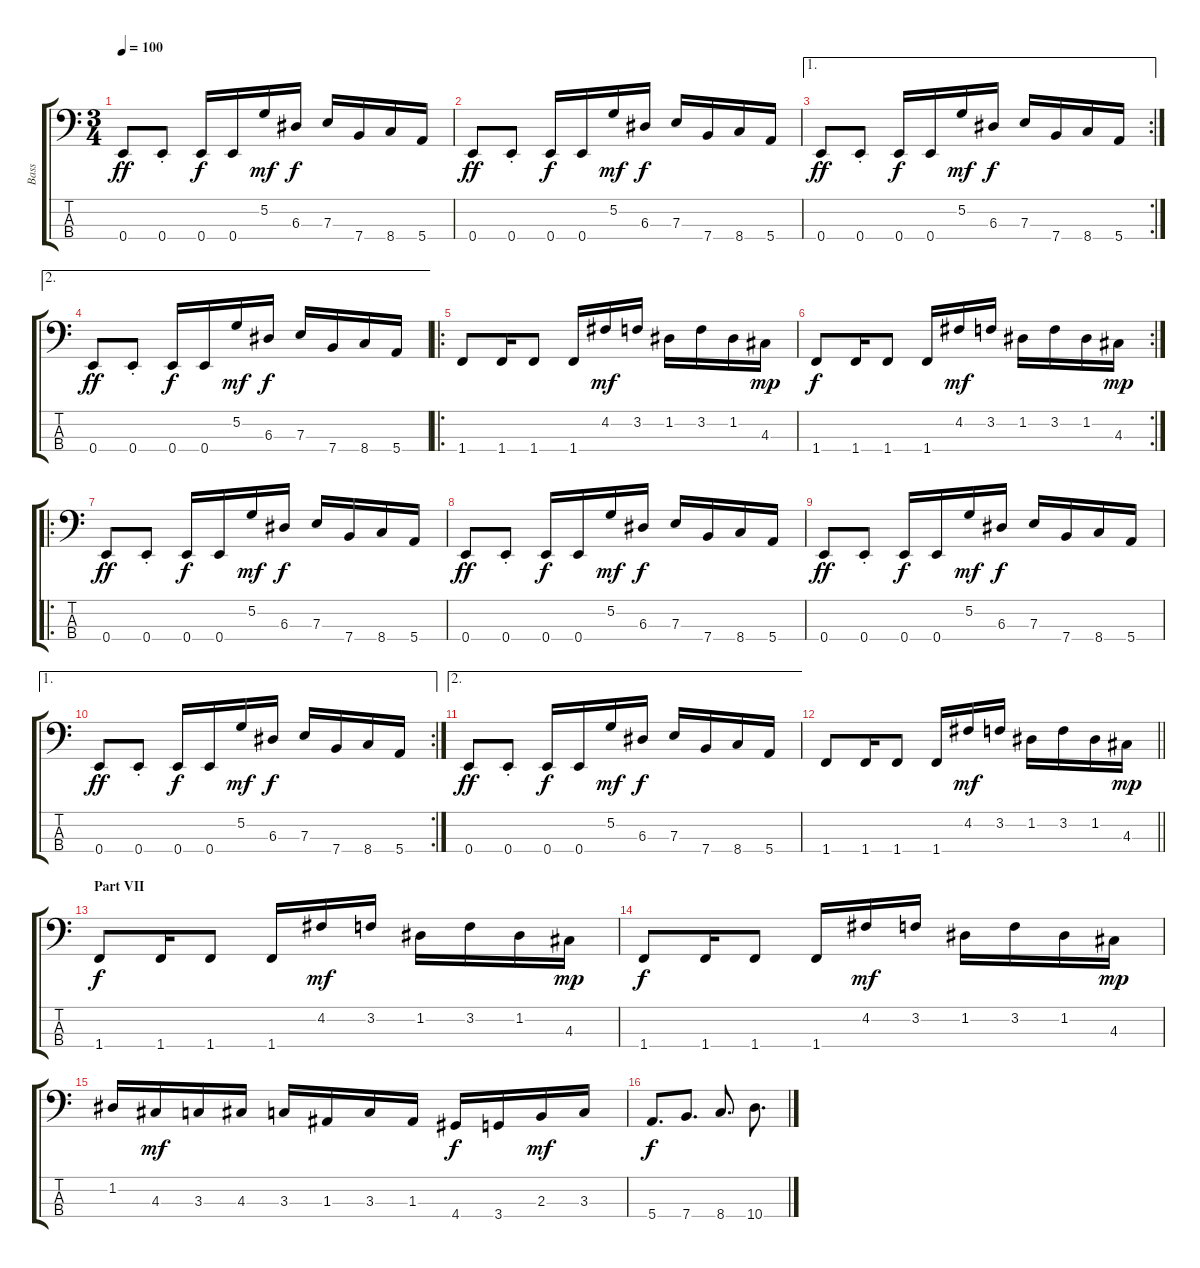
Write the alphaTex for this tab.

\track ("Bass" "Bass") {instrument electricbassfinger}
\staff {score tabs}
\tuning (G2 D2 A1 E1) {hide}
\ts (3 4)
\tempo 100
\clef f4
\ks c
0.4{st}.8{dy ff} 0.4{st}.8 0.4.16{dy f} 0.4.16 5.2.16{dy mf} 6.3.16{dy f} 7.3.16 7.4.16 8.4.16 5.4.16 |
0.4{st}.8{dy ff} 0.4{st}.8 0.4.16{dy f} 0.4.16 5.2.16{dy mf} 6.3.16{dy f} 7.3.16 7.4.16 8.4.16 5.4.16 |
\ae 1
\rc 2
0.4{st}.8{dy ff} 0.4{st}.8 0.4.16{dy f} 0.4.16 5.2.16{dy mf} 6.3.16{dy f} 7.3.16 7.4.16 8.4.16 5.4.16 |
\ae 2
0.4{st}.8{dy ff} 0.4{st}.8 0.4.16{dy f} 0.4.16 5.2.16{dy mf} 6.3.16{dy f} 7.3.16 7.4.16 8.4.16 5.4.16 |
\ro
1.4.8 1.4.16 1.4.8 1.4.16 4.2.16{dy mf} 3.2.16 1.2.16 3.2.16 1.2.16 4.3.16{dy mp} |
\rc 2
1.4.8{dy f} 1.4.16 1.4.8 1.4.16 4.2.16{dy mf} 3.2.16 1.2.16 3.2.16 1.2.16 4.3.16{dy mp} |
\ro
0.4{st}.8{dy ff} 0.4{st}.8 0.4.16{dy f} 0.4.16 5.2.16{dy mf} 6.3.16{dy f} 7.3.16 7.4.16 8.4.16 5.4.16 |
0.4{st}.8{dy ff} 0.4{st}.8 0.4.16{dy f} 0.4.16 5.2.16{dy mf} 6.3.16{dy f} 7.3.16 7.4.16 8.4.16 5.4.16 |
0.4{st}.8{dy ff} 0.4{st}.8 0.4.16{dy f} 0.4.16 5.2.16{dy mf} 6.3.16{dy f} 7.3.16 7.4.16 8.4.16 5.4.16 |
\ae 1
\rc 2
0.4{st}.8{dy ff} 0.4{st}.8 0.4.16{dy f} 0.4.16 5.2.16{dy mf} 6.3.16{dy f} 7.3.16 7.4.16 8.4.16 5.4.16 |
\ae 2
0.4{st}.8{dy ff} 0.4{st}.8 0.4.16{dy f} 0.4.16 5.2.16{dy mf} 6.3.16{dy f} 7.3.16 7.4.16 8.4.16 5.4.16 |
\barLineRight lightlight
1.4.8 1.4.16 1.4.8 1.4.16 4.2.16{dy mf} 3.2.16 1.2.16 3.2.16 1.2.16 4.3.16{dy mp} |
\section ("" "Part VII")
1.4.8{dy f} 1.4.16 1.4.8 1.4.16 4.2.16{dy mf} 3.2.16 1.2.16 3.2.16 1.2.16 4.3.16{dy mp} |
1.4.8{dy f} 1.4.16 1.4.8 1.4.16 4.2.16{dy mf} 3.2.16 1.2.16 3.2.16 1.2.16 4.3.16{dy mp} |
1.2.16 4.3.16{dy mf} 3.3.16 4.3.16 3.3.16 1.3.16 3.3.16 1.3.16 4.4.16{dy f} 3.4.16 2.3.16{dy mf} 3.3.16 |
5.4.8{d dy f} 7.4.8{d} 8.4.8{d} 10.4.8{d}
